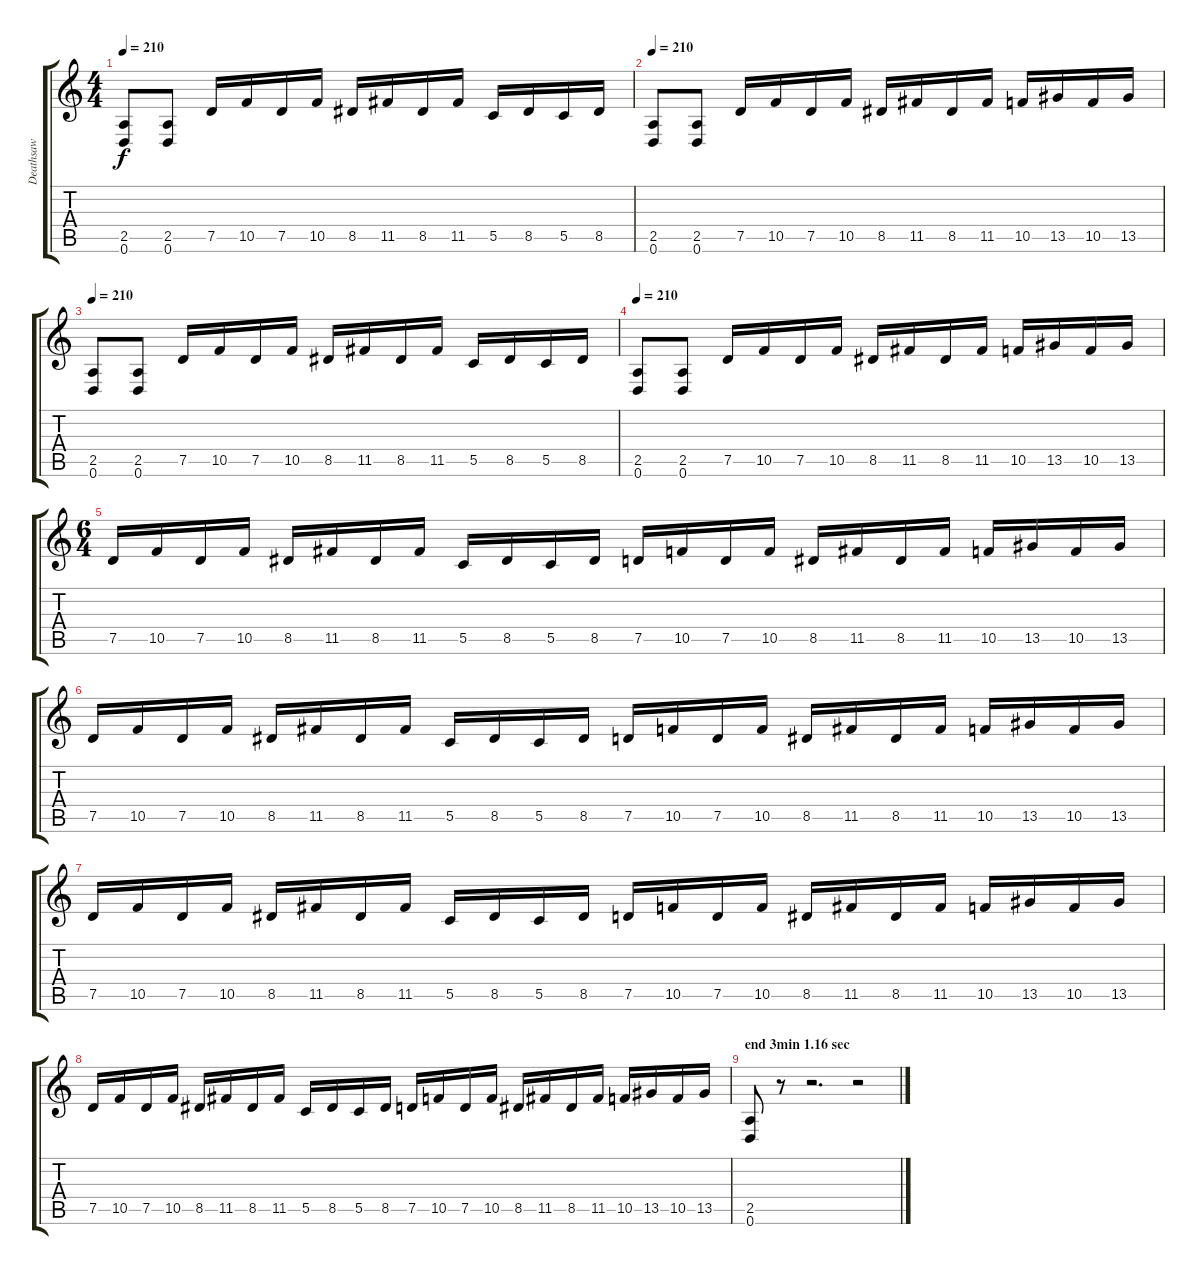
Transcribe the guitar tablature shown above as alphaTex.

\track ("Deathsaw" "Deathsaw") {instrument distortionguitar}
\staff {score tabs}
\tuning (D4 A3 F3 C3 G2 D2) {hide}
\ts (4 4)
\tempo 210
\clef g2
\ks c
(2.5 0.6).8{dy f instrument distortionguitar} (2.5 0.6).8 7.5.16 10.5.16 7.5.16 10.5.16 8.5.16 11.5.16 8.5.16 11.5.16 5.5.16 8.5.16 5.5.16 8.5.16 |
\tempo 210
(2.5 0.6).8 (2.5 0.6).8 7.5.16 10.5.16 7.5.16 10.5.16 8.5.16 11.5.16 8.5.16 11.5.16 10.5.16 13.5.16 10.5.16 13.5.16 |
\tempo 210
(2.5 0.6).8{instrument distortionguitar} (2.5 0.6).8 7.5.16 10.5.16 7.5.16 10.5.16 8.5.16 11.5.16 8.5.16 11.5.16 5.5.16 8.5.16 5.5.16 8.5.16 |
\tempo 210
(2.5 0.6).8 (2.5 0.6).8 7.5.16 10.5.16 7.5.16 10.5.16 8.5.16 11.5.16 8.5.16 11.5.16 10.5.16 13.5.16 10.5.16 13.5.16 |
\ts (6 4)
7.5.16 10.5.16 7.5.16 10.5.16 8.5.16 11.5.16 8.5.16 11.5.16 5.5.16 8.5.16 5.5.16 8.5.16 7.5.16 10.5.16 7.5.16 10.5.16 8.5.16 11.5.16 8.5.16 11.5.16 10.5.16 13.5.16 10.5.16 13.5.16 |
7.5.16 10.5.16 7.5.16 10.5.16 8.5.16 11.5.16 8.5.16 11.5.16 5.5.16 8.5.16 5.5.16 8.5.16 7.5.16 10.5.16 7.5.16 10.5.16 8.5.16 11.5.16 8.5.16 11.5.16 10.5.16 13.5.16 10.5.16 13.5.16 |
7.5.16 10.5.16 7.5.16 10.5.16 8.5.16 11.5.16 8.5.16 11.5.16 5.5.16 8.5.16 5.5.16 8.5.16 7.5.16 10.5.16 7.5.16 10.5.16 8.5.16 11.5.16 8.5.16 11.5.16 10.5.16 13.5.16 10.5.16 13.5.16 |
7.5.16 10.5.16 7.5.16 10.5.16 8.5.16 11.5.16 8.5.16 11.5.16 5.5.16 8.5.16 5.5.16 8.5.16 7.5.16 10.5.16 7.5.16 10.5.16 8.5.16 11.5.16 8.5.16 11.5.16 10.5.16 13.5.16 10.5.16 13.5.16 |
\section ("" "end 3min 1.16 sec")
(2.5 0.6).8 r.8 r.2{d} r.2
